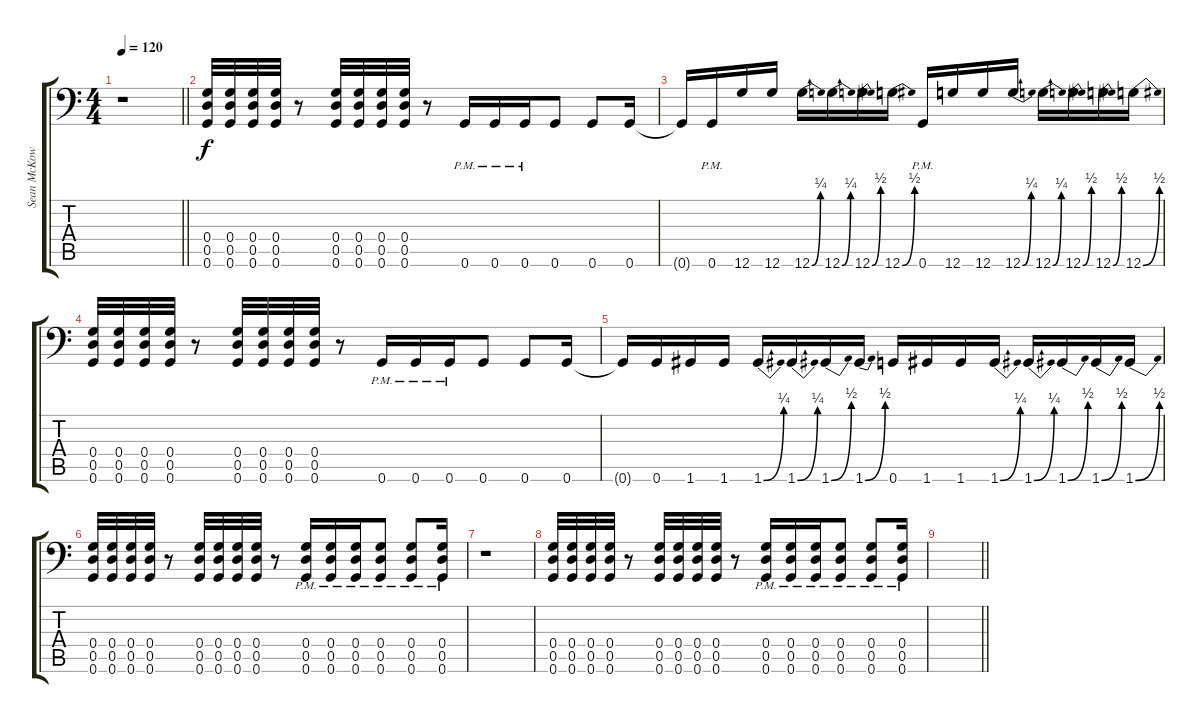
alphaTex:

\track ("Sean McKowski - Rhythm Guitar" "Sean McKow") {instrument distortionguitar}
\staff {score tabs}
\tuning (A3 E3 C3 G2 D2 G1) {hide}
\ts (4 4)
\tempo 120
\clef f4
\barLineRight lightlight
\ks c
r.1{dy f} |
(0.4 0.5 0.6).32 (0.4 0.5 0.6).32 (0.4 0.5 0.6).32 (0.4 0.5 0.6).32 r.8 (0.4 0.5 0.6).32 (0.4 0.5 0.6).32 (0.4 0.5 0.6).32 (0.4 0.5 0.6).32 r.8 0.6{pm}.16 0.6{pm}.16 0.6{pm}.16 0.6.8 0.6.8 0.6.16 |
0.6{t}.16 0.6{pm}.16 12.6.16 12.6.16 12.6{be (bend 0 0 60 1)}.16 12.6{be (bend 0 0 60 1)}.16 12.6{be (bend 0 0 60 2)}.16 12.6{be (bend 0 0 60 2)}.16 0.6{pm}.16 12.6.16 12.6.16 12.6{be (bend 0 0 60 1)}.16 12.6{be (bend 0 0 60 1)}.16 12.6{be (bend 0 0 60 2)}.16 12.6{be (bend 0 0 60 2)}.16 12.6{be (bend 0 0 60 2)}.16 |
(0.4 0.5 0.6).32 (0.4 0.5 0.6).32 (0.4 0.5 0.6).32 (0.4 0.5 0.6).32 r.8 (0.4 0.5 0.6).32 (0.4 0.5 0.6).32 (0.4 0.5 0.6).32 (0.4 0.5 0.6).32 r.8 0.6{pm}.16 0.6{pm}.16 0.6{pm}.16 0.6.8 0.6.8 0.6.16 |
0.6{t}.16 0.6.16 1.6.16 1.6.16 1.6{be (bend 0 0 60 1)}.16 1.6{be (bend 0 0 60 1)}.16 1.6{be (bend 0 0 60 2)}.16 1.6{be (bend 0 0 60 2)}.16 0.6.16 1.6.16 1.6.16 1.6{be (bend 0 0 60 1)}.16 1.6{be (bend 0 0 60 1)}.16 1.6{be (bend 0 0 60 2)}.16 1.6{be (bend 0 0 60 2)}.16 1.6{be (bend 0 0 60 2)}.16 |
(0.4 0.5 0.6).32 (0.4 0.5 0.6).32 (0.4 0.5 0.6).32 (0.4 0.5 0.6).32 r.8 (0.4 0.5 0.6).32 (0.4 0.5 0.6).32 (0.4 0.5 0.6).32 (0.4 0.5 0.6).32 r.8 (0.4{pm} 0.5{pm} 0.6{pm}).16 (0.4{pm} 0.5{pm} 0.6{pm}).16 (0.4{pm} 0.5{pm} 0.6{pm}).16 (0.4{pm} 0.5{pm} 0.6{pm}).8 (0.4{pm} 0.5{pm} 0.6{pm}).8 (0.4{pm} 0.5{pm} 0.6{pm}).16 |
r.1 |
(0.4 0.5 0.6).32 (0.4 0.5 0.6).32 (0.4 0.5 0.6).32 (0.4 0.5 0.6).32 r.8 (0.4 0.5 0.6).32 (0.4 0.5 0.6).32 (0.4 0.5 0.6).32 (0.4 0.5 0.6).32 r.8 (0.4{pm} 0.5{pm} 0.6{pm}).16 (0.4{pm} 0.5{pm} 0.6{pm}).16 (0.4{pm} 0.5{pm} 0.6{pm}).16 (0.4{pm} 0.5{pm} 0.6{pm}).8 (0.4{pm} 0.5{pm} 0.6{pm}).8 (0.4{pm} 0.5{pm} 0.6{pm}).16 |
\barLineRight lightlight
